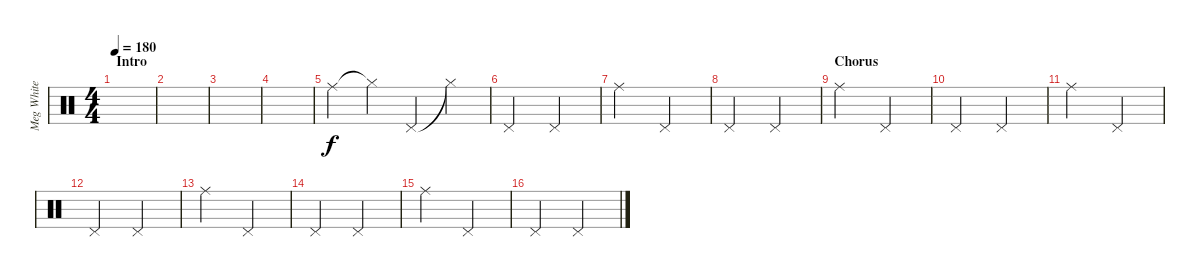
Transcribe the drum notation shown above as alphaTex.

\track ("Meg White" "Meg White") {instrument percussion}
\staff {score}
\articulation defaults
\ts (4 4)
\section ("" "Intro")
\tempo 180
\clef neutral
\ks c
|
|
|
|
"Ride (middle)".4 "Hi-Hat (closed)"{t}.4 "Pedal Hi-Hat (hit)".4 "Hi-Hat (closed)"{t}.4 |
"Pedal Hi-Hat (hit)".2 "Pedal Hi-Hat (hit)".2 |
"Ride (middle)".2 "Pedal Hi-Hat (hit)".2 |
"Pedal Hi-Hat (hit)".2 "Pedal Hi-Hat (hit)".2 |
\section ("" "Chorus")
"Ride (middle)".2 "Pedal Hi-Hat (hit)".2 |
"Pedal Hi-Hat (hit)".2 "Pedal Hi-Hat (hit)".2 |
"Ride (middle)".2 "Pedal Hi-Hat (hit)".2 |
"Pedal Hi-Hat (hit)".2 "Pedal Hi-Hat (hit)".2 |
"Ride (middle)".2 "Pedal Hi-Hat (hit)".2 |
"Pedal Hi-Hat (hit)".2 "Pedal Hi-Hat (hit)".2 |
"Ride (middle)".2 "Pedal Hi-Hat (hit)".2 |
"Pedal Hi-Hat (hit)".2 "Pedal Hi-Hat (hit)".2
